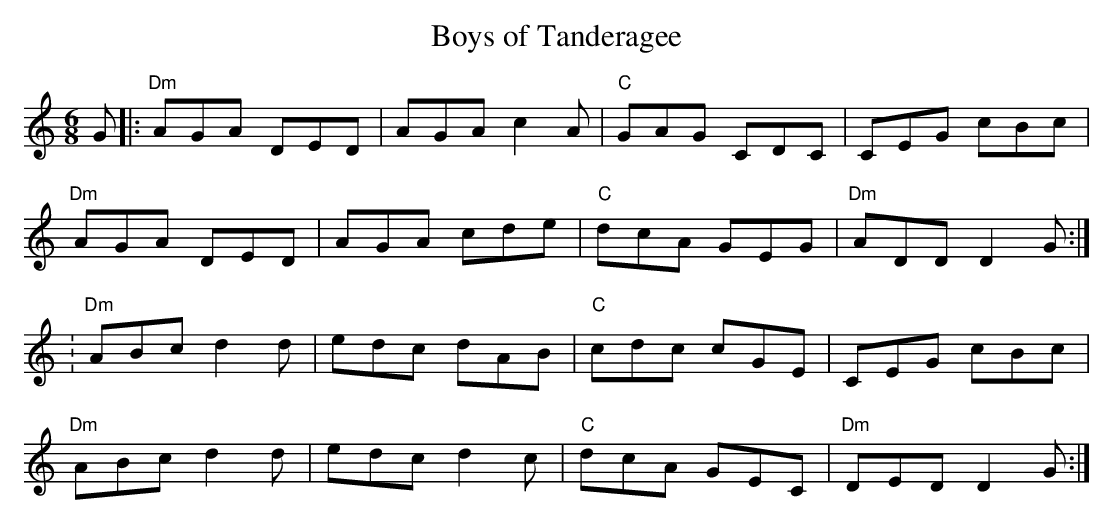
X:1
T:Boys of Tanderagee
M:6/8
L:1/8
K:C
G|:"Dm"AGA DED| AGA c2A| "C"GAG CDC| CEG cBc|
"Dm"AGA DED| AGA cde| "C"dcA GEG| "Dm"ADD D2G:|
: "Dm"ABc d2d| edc dAB| "C"cdc cGE| CEG cBc|
"Dm"ABc d2d| edc d2c| "C"dcA GEC| "Dm"DED D2G:|
